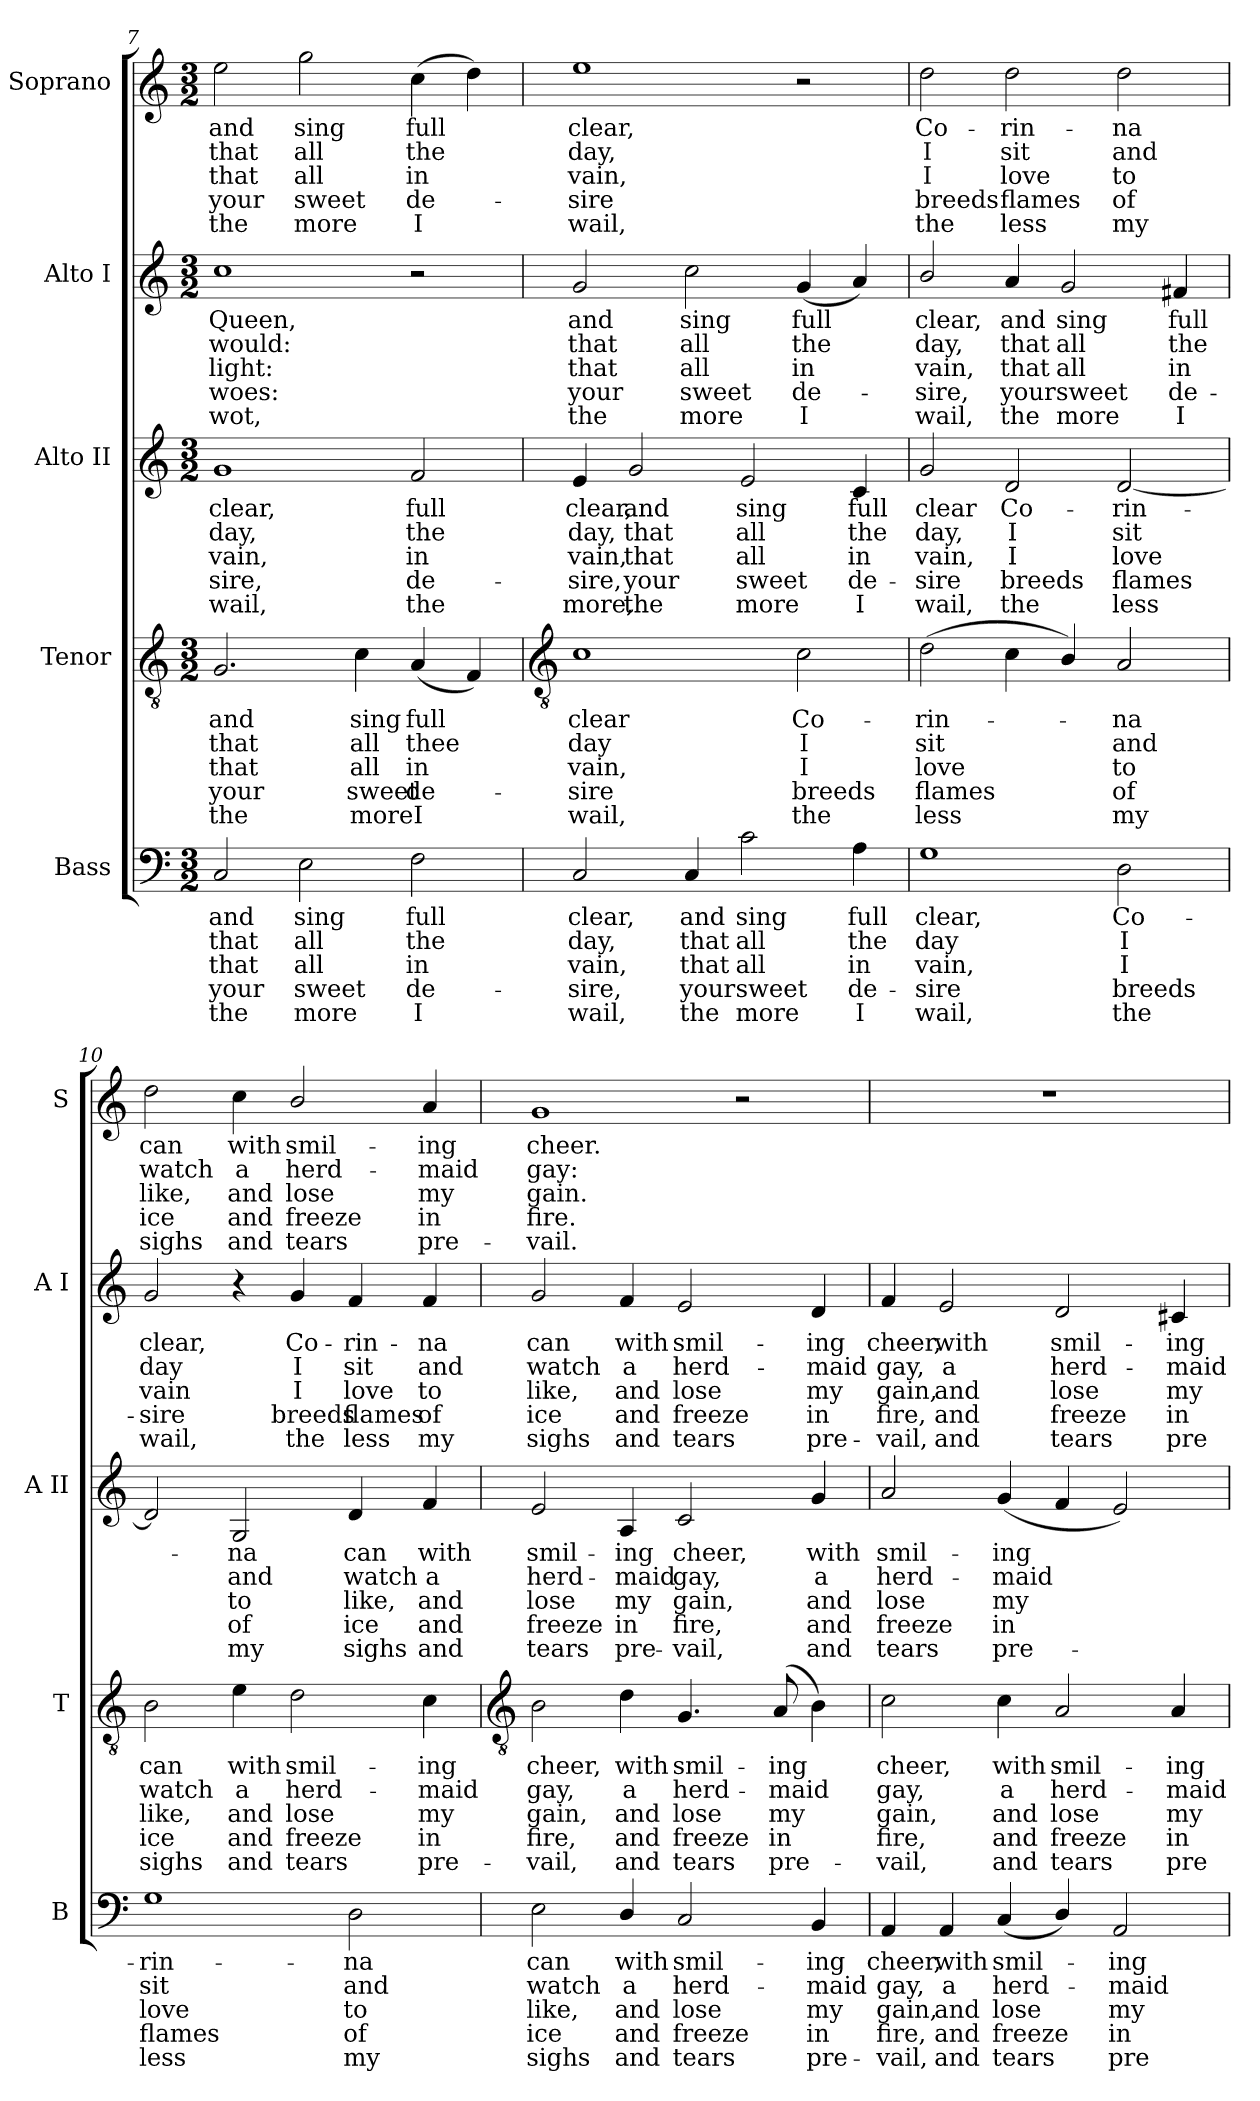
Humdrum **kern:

**kern	**text	**text	**text	**text	**text	**kern	**text	**text	**text	**text	**text	**kern	**text	**text	**text	**text	**text	**kern	**text	**text	**text	**text	**text	**kern	**text	**text	**text	**text	**text
*part5	*part5	*part5	*part5	*part5	*part5	*part4	*part4	*part4	*part4	*part4	*part4	*part3	*part3	*part3	*part3	*part3	*part3	*part2	*part2	*part2	*part2	*part2	*part2	*part1	*part1	*part1	*part1	*part1	*part1
*staff5	*staff5	*staff5	*staff5	*staff5	*staff5	*staff4	*staff4	*staff4	*staff4	*staff4	*staff4	*staff3	*staff3	*staff3	*staff3	*staff3	*staff3	*staff2	*staff2	*staff2	*staff2	*staff2	*staff2	*staff1	*staff1	*staff1	*staff1	*staff1	*staff1
*I"Bass	*	*	*	*	*	*I"Tenor	*	*	*	*	*	*I"Alto II	*	*	*	*	*	*I"Alto I	*	*	*	*	*	*I"Soprano	*	*	*	*	*
*I'B	*	*	*	*	*	*I'T	*	*	*	*	*	*I'A II	*	*	*	*	*	*I'A I	*	*	*	*	*	*I'S	*	*	*	*	*
!!LO:PB:g=z
*clefF4	*	*	*	*	*	*clefGv2	*	*	*	*	*	*clefG2	*	*	*	*	*	*clefG2	*	*	*	*	*	*clefG2	*	*	*	*	*
*k[]	*	*	*	*	*	*k[]	*	*	*	*	*	*k[]	*	*	*	*	*	*k[]	*	*	*	*	*	*k[]	*	*	*	*	*
*M3/2	*	*	*	*	*	*M3/2	*	*	*	*	*	*M3/2	*	*	*	*	*	*M3/2	*	*	*	*	*	*M3/2	*	*	*	*	*
=7	=7	=7	=7	=7	=7	=7	=7	=7	=7	=7	=7	=7	=7	=7	=7	=7	=7	=7	=7	=7	=7	=7	=7	=7	=7	=7	=7	=7	=7
!	!LO:LY:b	!LO:LY:b	!LO:LY:b	!LO:LY:b	!LO:LY:b	!	!LO:LY:b	!LO:LY:b	!LO:LY:b	!LO:LY:b	!LO:LY:b	!	!LO:LY:b	!LO:LY:b	!LO:LY:b	!LO:LY:b	!LO:LY:b	!	!LO:LY:b	!LO:LY:b	!LO:LY:b	!LO:LY:b	!LO:LY:b	!	!LO:LY:b	!LO:LY:b	!LO:LY:b	!LO:LY:b	!LO:LY:b
2C/	and	that	that	your	the	2.G/	and	that	that	your	the	1g	clear,	day,	vain,	sire,	wail,	1cc	Queen,	would:	light:	woes:	wot,	2ee\	and	that	that	your	the
!	!LO:LY:b	!LO:LY:b	!LO:LY:b	!LO:LY:b	!LO:LY:b	!	!	!	!	!	!	!	!	!	!	!	!	!	!	!	!	!	!	!	!LO:LY:b	!LO:LY:b	!LO:LY:b	!LO:LY:b	!LO:LY:b
2E\	sing	all	all	sweet	more	.	.	.	.	.	.	.	.	.	.	.	.	.	.	.	.	.	.	2gg\	sing	all	all	sweet	more
!	!	!	!	!	!	!	!LO:LY:b	!LO:LY:b	!LO:LY:b	!LO:LY:b	!LO:LY:b	!	!	!	!	!	!	!	!	!	!	!	!	!	!	!	!	!	!
.	.	.	.	.	.	4c\	sing	all	all	sweet	more	.	.	.	.	.	.	.	.	.	.	.	.	.	.	.	.	.	.
!	!LO:LY:b	!LO:LY:b	!LO:LY:b	!LO:LY:b	!LO:LY:b	!	!LO:LY:b	!LO:LY:b	!LO:LY:b	!LO:LY:b	!LO:LY:b	!	!LO:LY:b	!LO:LY:b	!LO:LY:b	!LO:LY:b	!LO:LY:b	!	!	!	!	!	!	!	!LO:LY:b	!LO:LY:b	!LO:LY:b	!LO:LY:b	!LO:LY:b
2F\	full	the	in	de-	-I	(<4A/	full	thee	in	de-	-I	2f/	full	the	in	de-	-the	2r	.	.	.	.	.	(>4cc\	full	the	in	de-	I
.	.	.	.	.	.	4F/)	.	.	.	.	.	.	.	.	.	.	.	.	.	.	.	.	.	4dd\)	.	.	.	.	.
=8	=8	=8	=8	=8	=8	=8	=8	=8	=8	=8	=8	=8	=8	=8	=8	=8	=8	=8	=8	=8	=8	=8	=8	=8	=8	=8	=8	=8	=8
*	*	*	*	*	*	*clefGv2	*	*	*	*	*	*	*	*	*	*	*	*	*	*	*	*	*	*	*	*	*	*	*
!	!LO:LY:b	!LO:LY:b	!LO:LY:b	!LO:LY:b	!LO:LY:b	!	!LO:LY:b	!LO:LY:b	!LO:LY:b	!LO:LY:b	!LO:LY:b	!	!LO:LY:b	!LO:LY:b	!LO:LY:b	!LO:LY:b	!LO:LY:b	!	!LO:LY:b	!LO:LY:b	!LO:LY:b	!LO:LY:b	!LO:LY:b	!	!LO:LY:b	!LO:LY:b	!LO:LY:b	!LO:LY:b	!LO:LY:b
2C/	clear,	day,	vain,	sire,	wail,	1c	clear	day	vain,	sire	wail,	4e/	clear,	day,	vain,	sire,	more,	2g/	and	that	that	your	the	1ee	clear,	day,	vain,	sire	wail,
!	!	!	!	!	!	!	!	!	!	!	!	!	!LO:LY:b	!LO:LY:b	!LO:LY:b	!LO:LY:b	!LO:LY:b	!	!	!	!	!	!	!	!	!	!	!	!
.	.	.	.	.	.	.	.	.	.	.	.	2g/	and	that	that	your	the	.	.	.	.	.	.	.	.	.	.	.	.
!	!LO:LY:b	!LO:LY:b	!LO:LY:b	!LO:LY:b	!LO:LY:b	!	!	!	!	!	!	!	!	!	!	!	!	!	!LO:LY:b	!LO:LY:b	!LO:LY:b	!LO:LY:b	!LO:LY:b	!	!	!	!	!	!
4C/	and	that	that	your	the	.	.	.	.	.	.	.	.	.	.	.	.	2cc\	sing	all	all	sweet	more	.	.	.	.	.	.
!	!LO:LY:b	!LO:LY:b	!LO:LY:b	!LO:LY:b	!LO:LY:b	!	!	!	!	!	!	!	!LO:LY:b	!LO:LY:b	!LO:LY:b	!LO:LY:b	!LO:LY:b	!	!	!	!	!	!	!	!	!	!	!	!
2c\	sing	all	all	sweet	more	.	.	.	.	.	.	2e/	sing	all	all	sweet	more	.	.	.	.	.	.	.	.	.	.	.	.
!	!	!	!	!	!	!	!LO:LY:b	!LO:LY:b	!LO:LY:b	!LO:LY:b	!LO:LY:b	!	!	!	!	!	!	!	!LO:LY:b	!LO:LY:b	!LO:LY:b	!LO:LY:b	!LO:LY:b	!	!	!	!	!	!
.	.	.	.	.	.	2c\	Co-	-I	I	breeds	the	.	.	.	.	.	.	(<4g/	full	the	in	de-	I	2r	.	.	.	.	.
!	!LO:LY:b	!LO:LY:b	!LO:LY:b	!LO:LY:b	!LO:LY:b	!	!	!	!	!	!	!	!LO:LY:b	!LO:LY:b	!LO:LY:b	!LO:LY:b	!LO:LY:b	!	!	!	!	!	!	!	!	!	!	!	!
4A\	full	the	in	de-	-I	.	.	.	.	.	.	4c/	full	the	in	de-	-I	4a/)	.	.	.	.	.	.	.	.	.	.	.
=9	=9	=9	=9	=9	=9	=9	=9	=9	=9	=9	=9	=9	=9	=9	=9	=9	=9	=9	=9	=9	=9	=9	=9	=9	=9	=9	=9	=9	=9
!	!LO:LY:b	!LO:LY:b	!LO:LY:b	!LO:LY:b	!LO:LY:b	!	!LO:LY:b	!LO:LY:b	!LO:LY:b	!LO:LY:b	!LO:LY:b	!	!LO:LY:b	!LO:LY:b	!LO:LY:b	!LO:LY:b	!LO:LY:b	!	!LO:LY:b	!LO:LY:b	!LO:LY:b	!LO:LY:b	!LO:LY:b	!	!LO:LY:b	!LO:LY:b	!LO:LY:b	!LO:LY:b	!LO:LY:b
1G	clear,	day	vain,	sire	wail,	(>2d\	rin-	sit	love	flames	less	2g/	clear	day,	vain,	sire	wail,	2b/	clear,	day,	vain,	sire,	wail,	2dd\	Co-	-I	I	breeds	the
!	!	!	!	!	!	!	!	!	!	!	!	!	!LO:LY:b	!LO:LY:b	!LO:LY:b	!LO:LY:b	!LO:LY:b	!	!LO:LY:b	!LO:LY:b	!LO:LY:b	!LO:LY:b	!LO:LY:b	!	!LO:LY:b	!LO:LY:b	!LO:LY:b	!LO:LY:b	!LO:LY:b
.	.	.	.	.	.	4c\	.	.	.	.	.	2d/	Co-	-I	I	breeds	the	4a/	and	that	that	your	the	2dd\	rin-	-sit	love	flames	less
!	!	!	!	!	!	!	!	!	!	!	!	!	!	!	!	!	!	!	!LO:LY:b	!LO:LY:b	!LO:LY:b	!LO:LY:b	!LO:LY:b	!	!	!	!	!	!
.	.	.	.	.	.	4B/)	.	.	.	.	.	.	.	.	.	.	.	2g/	sing	all	all	sweet	more	.	.	.	.	.	.
!	!LO:LY:b	!LO:LY:b	!LO:LY:b	!LO:LY:b	!LO:LY:b	!	!LO:LY:b	!LO:LY:b	!LO:LY:b	!LO:LY:b	!LO:LY:b	!	!LO:LY:b	!LO:LY:b	!LO:LY:b	!LO:LY:b	!LO:LY:b	!	!	!	!	!	!	!	!LO:LY:b	!LO:LY:b	!LO:LY:b	!LO:LY:b	!LO:LY:b
2D\	Co-	-I	I	breeds	the	2A/	na	and	to	of	my	[2d/	rin-	sit	love	flames	less	.	.	.	.	.	.	2dd\	na	and	to	of	my
!	!	!	!	!	!	!	!	!	!	!	!	!	!	!	!	!	!	!	!LO:LY:b	!LO:LY:b	!LO:LY:b	!LO:LY:b	!LO:LY:b	!	!	!	!	!	!
.	.	.	.	.	.	.	.	.	.	.	.	.	.	.	.	.	.	4f#X/	full	the	in	de-	-I	.	.	.	.	.	.
!!LO:PB:g=z
=10	=10	=10	=10	=10	=10	=10	=10	=10	=10	=10	=10	=10	=10	=10	=10	=10	=10	=10	=10	=10	=10	=10	=10	=10	=10	=10	=10	=10	=10
!	!LO:LY:b	!LO:LY:b	!LO:LY:b	!LO:LY:b	!LO:LY:b	!	!LO:LY:b	!LO:LY:b	!LO:LY:b	!LO:LY:b	!LO:LY:b	!	!	!	!	!	!	!	!LO:LY:b	!LO:LY:b	!LO:LY:b	!LO:LY:b	!LO:LY:b	!	!LO:LY:b	!LO:LY:b	!LO:LY:b	!LO:LY:b	!LO:LY:b
1G	rin-	-sit	love	flames	less	2B\	can	watch	like,	ice	sighs	2d/]	.	.	.	.	.	2g/	clear,	day	vain	sire	wail,	2dd\	can	watch	like,	ice	sighs
!	!	!	!	!	!	!	!LO:LY:b	!LO:LY:b	!LO:LY:b	!LO:LY:b	!LO:LY:b	!	!LO:LY:b	!LO:LY:b	!LO:LY:b	!LO:LY:b	!LO:LY:b	!	!	!	!	!	!	!	!LO:LY:b	!LO:LY:b	!LO:LY:b	!LO:LY:b	!LO:LY:b
.	.	.	.	.	.	4e\	with	a	and	and	and	2G/	na	and	to	of	my	4r	.	.	.	.	.	4cc\	with	a	and	and	and
!	!	!	!	!	!	!	!LO:LY:b	!LO:LY:b	!LO:LY:b	!LO:LY:b	!LO:LY:b	!	!	!	!	!	!	!	!LO:LY:b	!LO:LY:b	!LO:LY:b	!LO:LY:b	!LO:LY:b	!	!LO:LY:b	!LO:LY:b	!LO:LY:b	!LO:LY:b	!LO:LY:b
.	.	.	.	.	.	2d\	smil-	-herd-	-lose	freeze	tears	.	.	.	.	.	.	4g/	Co-	-I	I	breeds	the	2b/	smil-	-herd-	-lose	freeze	tears
!	!LO:LY:b	!LO:LY:b	!LO:LY:b	!LO:LY:b	!LO:LY:b	!	!	!	!	!	!	!	!LO:LY:b	!LO:LY:b	!LO:LY:b	!LO:LY:b	!LO:LY:b	!	!LO:LY:b	!LO:LY:b	!LO:LY:b	!LO:LY:b	!LO:LY:b	!	!	!	!	!	!
2D\	na	and	to	of	my	.	.	.	.	.	.	4d/	can	watch	like,	ice	sighs	4f/	rin-	-sit	love	flames	less	.	.	.	.	.	.
!	!	!	!	!	!	!	!LO:LY:b	!LO:LY:b	!LO:LY:b	!LO:LY:b	!LO:LY:b	!	!LO:LY:b	!LO:LY:b	!LO:LY:b	!LO:LY:b	!LO:LY:b	!	!LO:LY:b	!LO:LY:b	!LO:LY:b	!LO:LY:b	!LO:LY:b	!	!LO:LY:b	!LO:LY:b	!LO:LY:b	!LO:LY:b	!LO:LY:b
.	.	.	.	.	.	4c\	ing	maid	my	in	pre-	4f/	with	a	and	and	and	4f/	na	and	to	of	my	4a/	ing	maid	my	in	pre-
=11	=11	=11	=11	=11	=11	=11	=11	=11	=11	=11	=11	=11	=11	=11	=11	=11	=11	=11	=11	=11	=11	=11	=11	=11	=11	=11	=11	=11	=11
*	*	*	*	*	*	*clefGv2	*	*	*	*	*	*	*	*	*	*	*	*	*	*	*	*	*	*	*	*	*	*	*
!	!LO:LY:b	!LO:LY:b	!LO:LY:b	!LO:LY:b	!LO:LY:b	!	!LO:LY:b	!LO:LY:b	!LO:LY:b	!LO:LY:b	!LO:LY:b	!	!LO:LY:b	!LO:LY:b	!LO:LY:b	!LO:LY:b	!LO:LY:b	!	!LO:LY:b	!LO:LY:b	!LO:LY:b	!LO:LY:b	!LO:LY:b	!	!LO:LY:b	!LO:LY:b	!LO:LY:b	!LO:LY:b	!LO:LY:b
2E\	can	watch	like,	ice	sighs	2B\	-cheer,	gay,	gain,	fire,	vail,	2e/	smil-	-herd-	-lose	freeze	tears	2g/	can	watch	like,	ice	sighs	1g	-cheer.	gay:	gain.	fire.	vail.
!	!LO:LY:b	!LO:LY:b	!LO:LY:b	!LO:LY:b	!LO:LY:b	!	!LO:LY:b	!LO:LY:b	!LO:LY:b	!LO:LY:b	!LO:LY:b	!	!LO:LY:b	!LO:LY:b	!LO:LY:b	!LO:LY:b	!LO:LY:b	!	!LO:LY:b	!LO:LY:b	!LO:LY:b	!LO:LY:b	!LO:LY:b	!	!	!	!	!	!
4D/	with	a	and	and	and	4d\	with	a	and	and	and	4A/	ing	maid	my	in	pre-	4f/	with	a	and	and	and	.	.	.	.	.	.
!	!LO:LY:b	!LO:LY:b	!LO:LY:b	!LO:LY:b	!LO:LY:b	!	!LO:LY:b	!LO:LY:b	!LO:LY:b	!LO:LY:b	!LO:LY:b	!	!LO:LY:b	!LO:LY:b	!LO:LY:b	!LO:LY:b	!LO:LY:b	!	!LO:LY:b	!LO:LY:b	!LO:LY:b	!LO:LY:b	!LO:LY:b	!	!	!	!	!	!
2C/	smil-	-herd-	-lose	freeze	tears	4.G/	smil-	-herd-	-lose	freeze	tears	2c/	-cheer,	gay,	gain,	fire,	vail,	2e/	smil-	-herd-	-lose	freeze	tears	.	.	.	.	.	.
.	.	.	.	.	.	.	.	.	.	.	.	.	.	.	.	.	.	.	.	.	.	.	.	2r	.	.	.	.	.
!	!	!	!	!	!	!	!LO:LY:b	!LO:LY:b	!LO:LY:b	!LO:LY:b	!LO:LY:b	!	!	!	!	!	!	!	!	!	!	!	!	!	!	!	!	!	!
.	.	.	.	.	.	(<8A/	ing	maid	my	in	pre-	.	.	.	.	.	.	.	.	.	.	.	.	.	.	.	.	.	.
!	!LO:LY:b	!LO:LY:b	!LO:LY:b	!LO:LY:b	!LO:LY:b	!	!	!	!	!	!	!	!LO:LY:b	!LO:LY:b	!LO:LY:b	!LO:LY:b	!LO:LY:b	!	!LO:LY:b	!LO:LY:b	!LO:LY:b	!LO:LY:b	!LO:LY:b	!	!	!	!	!	!
4BB/	ing	maid	my	in	pre-	4B\)	.	.	.	.	.	4g/	with	a	and	and	and	4d/	ing	maid	my	in	pre-	.	.	.	.	.	.
=12	=12	=12	=12	=12	=12	=12	=12	=12	=12	=12	=12	=12	=12	=12	=12	=12	=12	=12	=12	=12	=12	=12	=12	=12	=12	=12	=12	=12	=12
!	!LO:LY:b	!LO:LY:b	!LO:LY:b	!LO:LY:b	!LO:LY:b	!	!LO:LY:b	!LO:LY:b	!LO:LY:b	!LO:LY:b	!LO:LY:b	!	!LO:LY:b	!LO:LY:b	!LO:LY:b	!LO:LY:b	!LO:LY:b	!	!LO:LY:b	!LO:LY:b	!LO:LY:b	!LO:LY:b	!LO:LY:b	!	!	!	!	!	!
4AA/	-cheer,	gay,	gain,	fire,	vail,	2c\	cheer,	gay,	gain,	fire,	vail,	2a/	smil-	-herd-	-lose	freeze	tears	4f/	-cheer,	gay,	gain,	fire,	vail,	1.r	.	.	.	.	.
!	!LO:LY:b	!LO:LY:b	!LO:LY:b	!LO:LY:b	!LO:LY:b	!	!	!	!	!	!	!	!	!	!	!	!	!	!LO:LY:b	!LO:LY:b	!LO:LY:b	!LO:LY:b	!LO:LY:b	!	!	!	!	!	!
4AA/	with	a	and	and	and	.	.	.	.	.	.	.	.	.	.	.	.	2e/	with	a	and	and	and	.	.	.	.	.	.
!	!LO:LY:b	!LO:LY:b	!LO:LY:b	!LO:LY:b	!LO:LY:b	!	!LO:LY:b	!LO:LY:b	!LO:LY:b	!LO:LY:b	!LO:LY:b	!	!LO:LY:b	!LO:LY:b	!LO:LY:b	!LO:LY:b	!LO:LY:b	!	!	!	!	!	!	!	!	!	!	!	!
(<4C/	smil-	herd-	lose	freeze	tears	4c\	with	a	and	and	and	(<4g/	ing	maid	my	in	pre-	.	.	.	.	.	.	.	.	.	.	.	.
!	!	!	!	!	!	!	!LO:LY:b	!LO:LY:b	!LO:LY:b	!LO:LY:b	!LO:LY:b	!	!	!	!	!	!	!	!LO:LY:b	!LO:LY:b	!LO:LY:b	!LO:LY:b	!LO:LY:b	!	!	!	!	!	!
4D/)	.	.	.	.	.	2A/	smil-	-herd-	-lose	freeze	tears	4f/	.	.	.	.	.	2d/	smil-	-herd-	-lose	freeze	tears	.	.	.	.	.	.
!	!LO:LY:b	!LO:LY:b	!LO:LY:b	!LO:LY:b	!LO:LY:b	!	!	!	!	!	!	!	!	!	!	!	!	!	!	!	!	!	!	!	!	!	!	!	!
2AA/	ing	maid	my	in	pre-	.	.	.	.	.	.	2e/)	.	.	.	.	.	.	.	.	.	.	.	.	.	.	.	.	.
!	!	!	!	!	!	!	!LO:LY:b	!LO:LY:b	!LO:LY:b	!LO:LY:b	!LO:LY:b	!	!	!	!	!	!	!	!LO:LY:b	!LO:LY:b	!LO:LY:b	!LO:LY:b	!LO:LY:b	!	!	!	!	!	!
.	.	.	.	.	.	4A/	ing	maid	my	in	pre-	.	.	.	.	.	.	4c#X/	ing	maid	my	in	pre-	.	.	.	.	.	.
=	=	=	=	=	=	=	=	=	=	=	=	=	=	=	=	=	=	=	=	=	=	=	=	=	=	=	=	=	=
*-	*-	*-	*-	*-	*-	*-	*-	*-	*-	*-	*-	*-	*-	*-	*-	*-	*-	*-	*-	*-	*-	*-	*-	*-	*-	*-	*-	*-	*-
